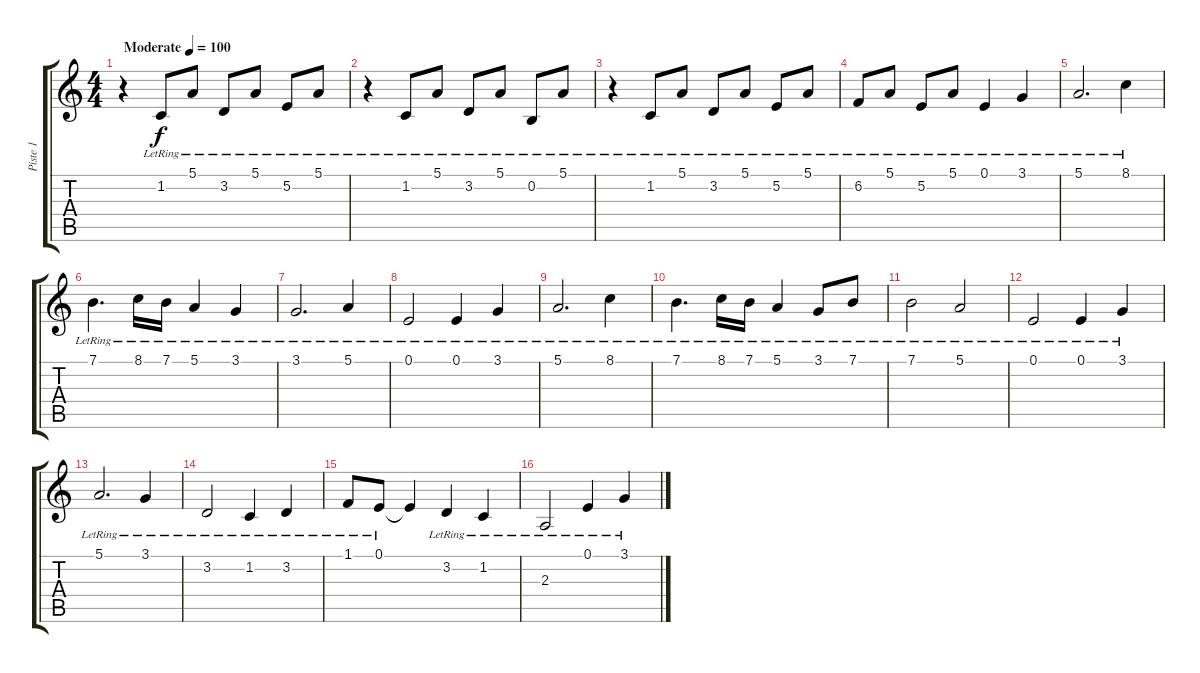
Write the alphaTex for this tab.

\track ("Piste 1" "Piste 1") {instrument acousticgrandpiano}
\staff {score tabs}
\tuning (E4 B3 G3 D3 A2 E2) {hide}
\ts (4 4)
\tempo (100 "Moderate")
\clef g2
\ks c
r.4{dy f instrument acousticgrandpiano} 1.2{lr}.8 5.1{lr}.8 3.2{lr}.8 5.1{lr}.8 5.2{lr}.8 5.1{lr}.8 |
r.4 1.2{lr}.8 5.1{lr}.8 3.2{lr}.8 5.1{lr}.8 0.2{lr}.8 5.1{lr}.8 |
r.4 1.2{lr}.8 5.1{lr}.8 3.2{lr}.8 5.1{lr}.8 5.2{lr}.8 5.1{lr}.8 |
6.2{lr}.8 5.1{lr}.8 5.2{lr}.8 5.1{lr}.8 0.1{lr}.4 3.1{lr}.4 |
5.1{lr}.2{d} 8.1{lr}.4 |
7.1{lr}.4{d} 8.1{lr}.16 7.1{lr}.16 5.1{lr}.4 3.1{lr}.4 |
3.1{lr}.2{d} 5.1{lr}.4 |
0.1{lr}.2 0.1{lr}.4 3.1{lr}.4 |
5.1{lr}.2{d} 8.1{lr}.4 |
7.1{lr}.4{d} 8.1{lr}.16 7.1{lr}.16 5.1{lr}.4 3.1{lr}.8 7.1{lr}.8 |
7.1{lr}.2 5.1{lr}.2 |
0.1{lr}.2 0.1{lr}.4 3.1{lr}.4 |
5.1{lr}.2{d} 3.1{lr}.4 |
3.2{lr}.2 1.2{lr}.4 3.2{lr}.4 |
1.1{lr}.8 0.1{lr}.8 0.1{t}.4 3.2{lr}.4 1.2{lr}.4 |
2.3{lr}.2 0.1{lr}.4 3.1{lr}.4
